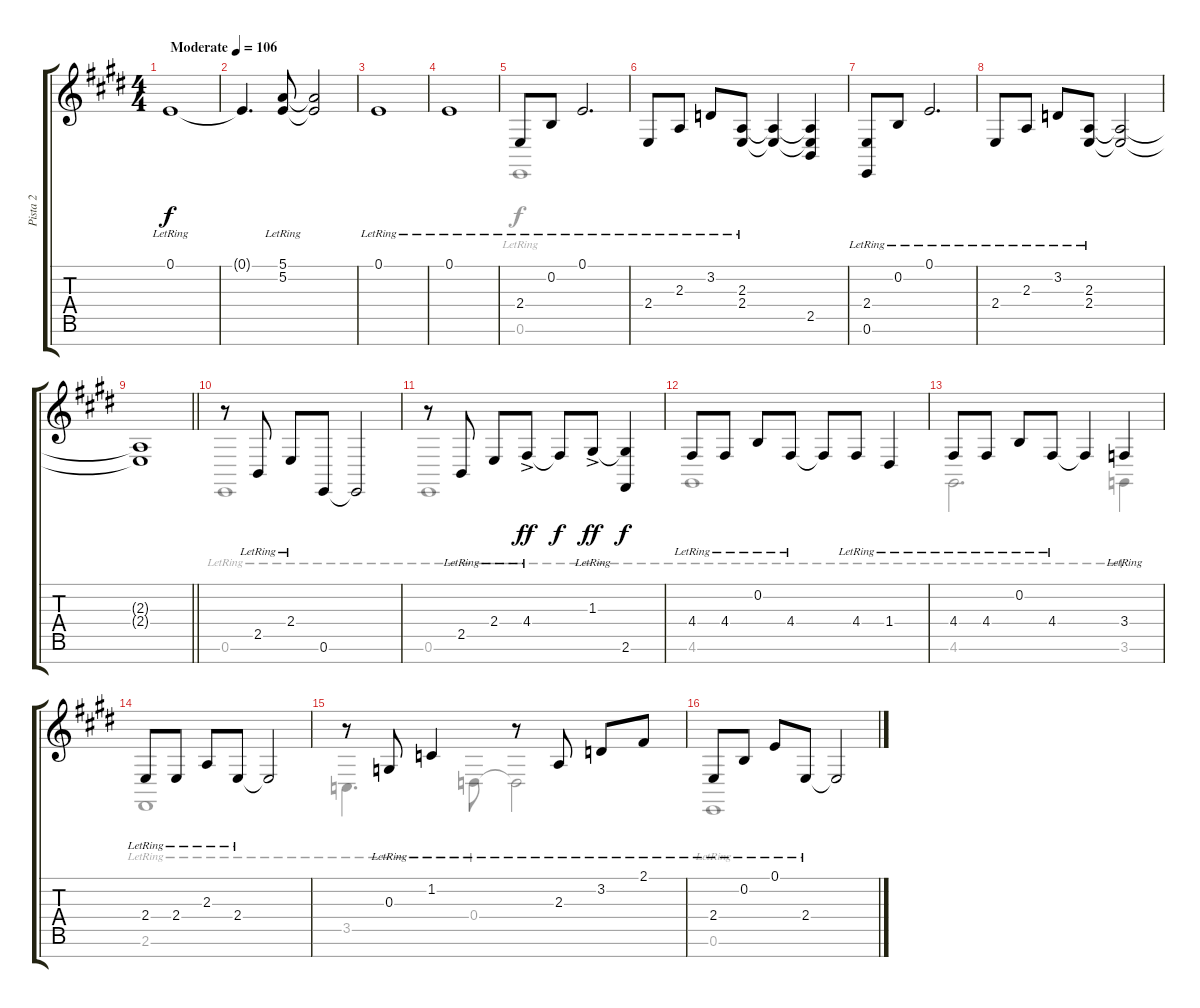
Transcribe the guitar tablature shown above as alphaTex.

\track ("Pista 2" "Pista 2") {instrument acousticgrandpiano}
\staff {score tabs}
\tuning (E4 B3 G3 D3 A2 E2 B1) {hide}
\voice
\ts (4 4)
\tempo (106 "Moderate")
\clef g2
\ks e
0.1{lr}.1{dy f volume 8 instrument acousticgrandpiano} |
0.1{t}.4{d} (5.1{lr} 5.2{lr}).8 (5.1{t} 5.2{t}).2 |
0.1{lr}.1 |
0.1{lr}.1 |
2.4{lr}.8 0.2{lr}.8 0.1{lr}.2{d} |
2.4{lr}.8 2.3{lr}.8 3.2{lr}.8 (2.3{lr} 2.4{lr}).8 (2.3{t} 2.4{t}).4 (2.3{t} 2.4{t} 2.5).4 |
(2.4{lr} 0.6{lr}).8 0.2{lr}.8 0.1{lr}.2{d} |
2.4{lr}.8 2.3{lr}.8 3.2{lr}.8 (2.3{lr} 2.4{lr}).8 (2.3{t} 2.4{t}).2 |
\barLineRight lightlight
(2.3{t} 2.4{t}).1 |
r.8{volume 9} 2.5{lr}.8 2.4{lr}.8 0.6.8 0.6{t}.2 |
r.8 2.5{lr}.8 2.4{lr}.8 4.4{ac lr}.8{dy ff} 4.4{t}.8{dy f} 1.3{ac lr}.8{dy ff} (1.3{t} 2.6).4{dy f} |
4.4{lr}.8 4.4{lr}.8 0.2{lr}.8 4.4{lr}.8 4.4{t}.8 4.4{lr}.8 1.4{lr}.4 |
4.4{lr}.8 4.4{lr}.8 0.2{lr}.8 4.4{lr}.8 4.4{t}.4 3.4{lr}.4 |
2.4{lr}.8 2.4{lr}.8 2.3{lr}.8 2.4{lr}.8 2.4{t}.2 |
r.8 0.3{lr}.8 1.2{lr}.4 r.8 2.3{lr}.8 3.2{lr}.8 2.1{lr}.8 |
2.4{lr}.8 0.2{lr}.8 0.1{lr}.8 2.4{lr}.8 2.4{t}.2
\voice
\clef g2
\ottava regular
\simile none
\ks e
|
|
|
|
0.6{lr}.1 |
|
|
|
\barLineRight lightlight
|
0.6{lr}.1 |
0.6{lr}.1 |
4.6{lr}.1 |
4.6{lr}.2{d} 3.6{lr}.4 |
2.6{lr}.1 |
3.5{lr}.4{d} 0.4{lr}.8 0.4{t}.2 |
0.6{lr}.1
